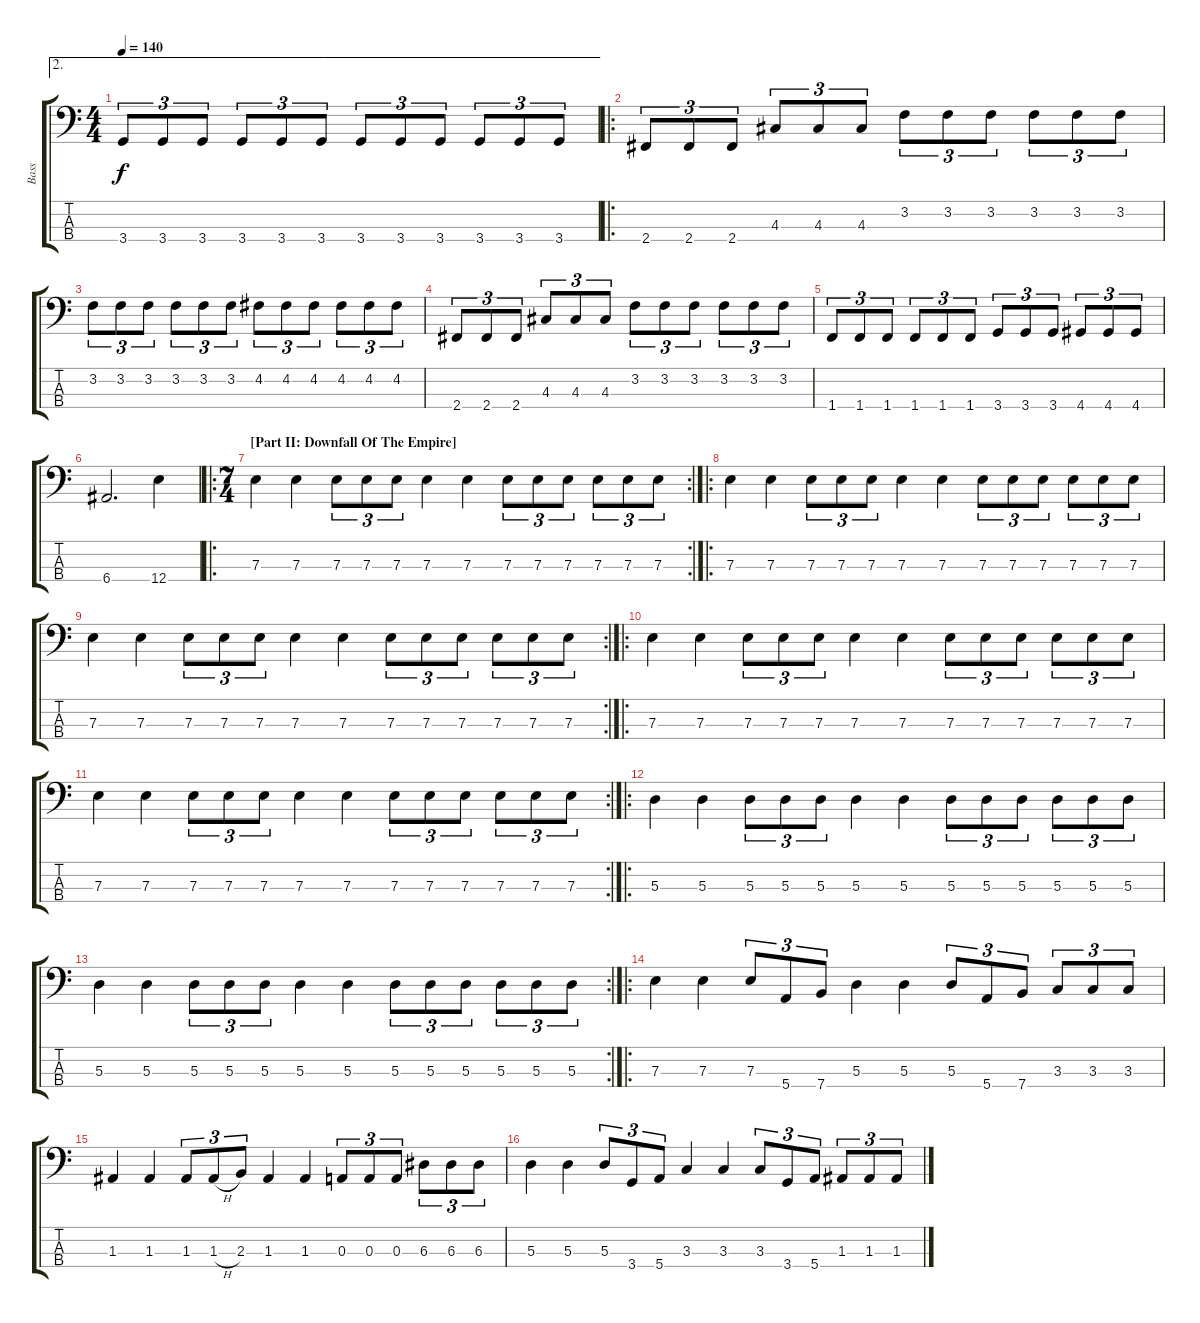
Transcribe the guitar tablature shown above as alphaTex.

\track ("Bass" "Bass") {instrument fretlessbass}
\staff {score tabs}
\tuning (G2 D2 A1 E1) {hide}
\ae 2
\ts (4 4)
\tempo 140
\clef f4
\ks c
3.4.8{tu (3 2) dy f} 3.4.8{tu (3 2)} 3.4.8{tu (3 2)} 3.4.8{tu (3 2)} 3.4.8{tu (3 2)} 3.4.8{tu (3 2)} 3.4.8{tu (3 2)} 3.4.8{tu (3 2)} 3.4.8{tu (3 2)} 3.4.8{tu (3 2)} 3.4.8{tu (3 2)} 3.4.8{tu (3 2)} |
\ro
2.4.8{tu (3 2)} 2.4.8{tu (3 2)} 2.4.8{tu (3 2)} 4.3.8{tu (3 2)} 4.3.8{tu (3 2)} 4.3.8{tu (3 2)} 3.2.8{tu (3 2)} 3.2.8{tu (3 2)} 3.2.8{tu (3 2)} 3.2.8{tu (3 2)} 3.2.8{tu (3 2)} 3.2.8{tu (3 2)} |
3.2.8{tu (3 2)} 3.2.8{tu (3 2)} 3.2.8{tu (3 2)} 3.2.8{tu (3 2)} 3.2.8{tu (3 2)} 3.2.8{tu (3 2)} 4.2.8{tu (3 2)} 4.2.8{tu (3 2)} 4.2.8{tu (3 2)} 4.2.8{tu (3 2)} 4.2.8{tu (3 2)} 4.2.8{tu (3 2)} |
2.4.8{tu (3 2)} 2.4.8{tu (3 2)} 2.4.8{tu (3 2)} 4.3.8{tu (3 2)} 4.3.8{tu (3 2)} 4.3.8{tu (3 2)} 3.2.8{tu (3 2)} 3.2.8{tu (3 2)} 3.2.8{tu (3 2)} 3.2.8{tu (3 2)} 3.2.8{tu (3 2)} 3.2.8{tu (3 2)} |
1.4.8{tu (3 2)} 1.4.8{tu (3 2)} 1.4.8{tu (3 2)} 1.4.8{tu (3 2)} 1.4.8{tu (3 2)} 1.4.8{tu (3 2)} 3.4.8{tu (3 2)} 3.4.8{tu (3 2)} 3.4.8{tu (3 2)} 4.4.8{tu (3 2)} 4.4.8{tu (3 2)} 4.4.8{tu (3 2)} |
6.4.2{d} 12.4.4 |
\ro
\rc 2
\ts (7 4)
\section ("" "[Part II: Downfall Of The Empire]")
7.3.4 7.3.4 7.3.8{tu (3 2)} 7.3.8{tu (3 2)} 7.3.8{tu (3 2)} 7.3.4 7.3.4 7.3.8{tu (3 2)} 7.3.8{tu (3 2)} 7.3.8{tu (3 2)} 7.3.8{tu (3 2)} 7.3.8{tu (3 2)} 7.3.8{tu (3 2)} |
\ro
7.3.4 7.3.4 7.3.8{tu (3 2)} 7.3.8{tu (3 2)} 7.3.8{tu (3 2)} 7.3.4 7.3.4 7.3.8{tu (3 2)} 7.3.8{tu (3 2)} 7.3.8{tu (3 2)} 7.3.8{tu (3 2)} 7.3.8{tu (3 2)} 7.3.8{tu (3 2)} |
\rc 2
7.3.4 7.3.4 7.3.8{tu (3 2)} 7.3.8{tu (3 2)} 7.3.8{tu (3 2)} 7.3.4 7.3.4 7.3.8{tu (3 2)} 7.3.8{tu (3 2)} 7.3.8{tu (3 2)} 7.3.8{tu (3 2)} 7.3.8{tu (3 2)} 7.3.8{tu (3 2)} |
\ro
7.3.4 7.3.4 7.3.8{tu (3 2)} 7.3.8{tu (3 2)} 7.3.8{tu (3 2)} 7.3.4 7.3.4 7.3.8{tu (3 2)} 7.3.8{tu (3 2)} 7.3.8{tu (3 2)} 7.3.8{tu (3 2)} 7.3.8{tu (3 2)} 7.3.8{tu (3 2)} |
\rc 2
7.3.4 7.3.4 7.3.8{tu (3 2)} 7.3.8{tu (3 2)} 7.3.8{tu (3 2)} 7.3.4 7.3.4 7.3.8{tu (3 2)} 7.3.8{tu (3 2)} 7.3.8{tu (3 2)} 7.3.8{tu (3 2)} 7.3.8{tu (3 2)} 7.3.8{tu (3 2)} |
\ro
5.3.4 5.3.4 5.3.8{tu (3 2)} 5.3.8{tu (3 2)} 5.3.8{tu (3 2)} 5.3.4 5.3.4 5.3.8{tu (3 2)} 5.3.8{tu (3 2)} 5.3.8{tu (3 2)} 5.3.8{tu (3 2)} 5.3.8{tu (3 2)} 5.3.8{tu (3 2)} |
\rc 2
5.3.4 5.3.4 5.3.8{tu (3 2)} 5.3.8{tu (3 2)} 5.3.8{tu (3 2)} 5.3.4 5.3.4 5.3.8{tu (3 2)} 5.3.8{tu (3 2)} 5.3.8{tu (3 2)} 5.3.8{tu (3 2)} 5.3.8{tu (3 2)} 5.3.8{tu (3 2)} |
\ro
7.3.4 7.3.4 7.3.8{tu (3 2)} 5.4.8{tu (3 2)} 7.4.8{tu (3 2)} 5.3.4 5.3.4 5.3.8{tu (3 2)} 5.4.8{tu (3 2)} 7.4.8{tu (3 2)} 3.3.8{tu (3 2)} 3.3.8{tu (3 2)} 3.3.8{tu (3 2)} |
1.3.4 1.3.4 1.3.8{tu (3 2)} 1.3{h}.8{tu (3 2)} 2.3.8{tu (3 2)} 1.3.4 1.3.4 0.3.8{tu (3 2)} 0.3.8{tu (3 2)} 0.3.8{tu (3 2)} 6.3.8{tu (3 2)} 6.3.8{tu (3 2)} 6.3.8{tu (3 2)} |
5.3.4 5.3.4 5.3.8{tu (3 2)} 3.4.8{tu (3 2)} 5.4.8{tu (3 2)} 3.3.4 3.3.4 3.3.8{tu (3 2)} 3.4.8{tu (3 2)} 5.4.8{tu (3 2)} 1.3.8{tu (3 2)} 1.3.8{tu (3 2)} 1.3.8{tu (3 2)}
